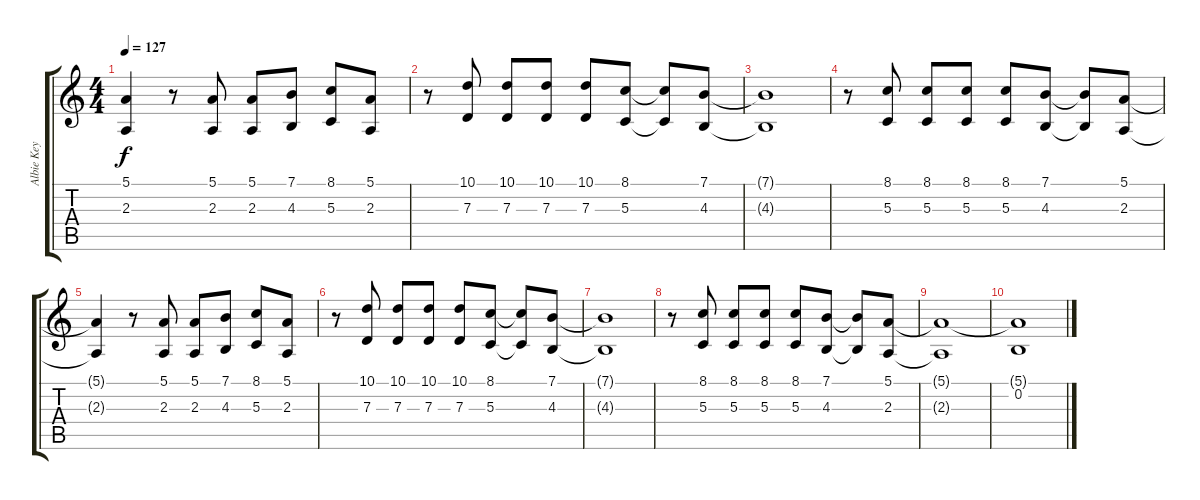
\track ("Albie Key Right" "Albie Key ") {instrument recorder}
\staff {score tabs}
\tuning (E4 B3 G3 D3 A2 E2) {hide}
\ts (4 4)
\tempo 127
\clef g2
\ks c
(5.1{t} 2.3{t}).4{dy f} r.8 (5.1 2.3).8 (5.1 2.3).8 (7.1 4.3).8 (8.1 5.3).8 (5.1 2.3).8 |
r.8 (10.1 7.3).8 (10.1 7.3).8 (10.1 7.3).8 (10.1 7.3).8 (8.1 5.3).8 (8.1{t} 5.3{t}).8 (7.1 4.3).8 |
(7.1{t} 4.3{t}).1 |
r.8 (8.1 5.3).8 (8.1 5.3).8 (8.1 5.3).8 (8.1 5.3).8 (7.1 4.3).8 (7.1{t} 4.3{t}).8 (5.1 2.3).8 |
(5.1{t} 2.3{t}).4 r.8 (5.1 2.3).8 (5.1 2.3).8 (7.1 4.3).8 (8.1 5.3).8 (5.1 2.3).8 |
r.8 (10.1 7.3).8 (10.1 7.3).8 (10.1 7.3).8 (10.1 7.3).8 (8.1 5.3).8 (8.1{t} 5.3{t}).8 (7.1 4.3).8 |
(7.1{t} 4.3{t}).1 |
r.8 (8.1 5.3).8 (8.1 5.3).8 (8.1 5.3).8 (8.1 5.3).8 (7.1 4.3).8 (7.1{t} 4.3{t}).8 (5.1 2.3).8 |
(5.1{t} 2.3{t}).1 |
(5.1{t} 0.2).1
